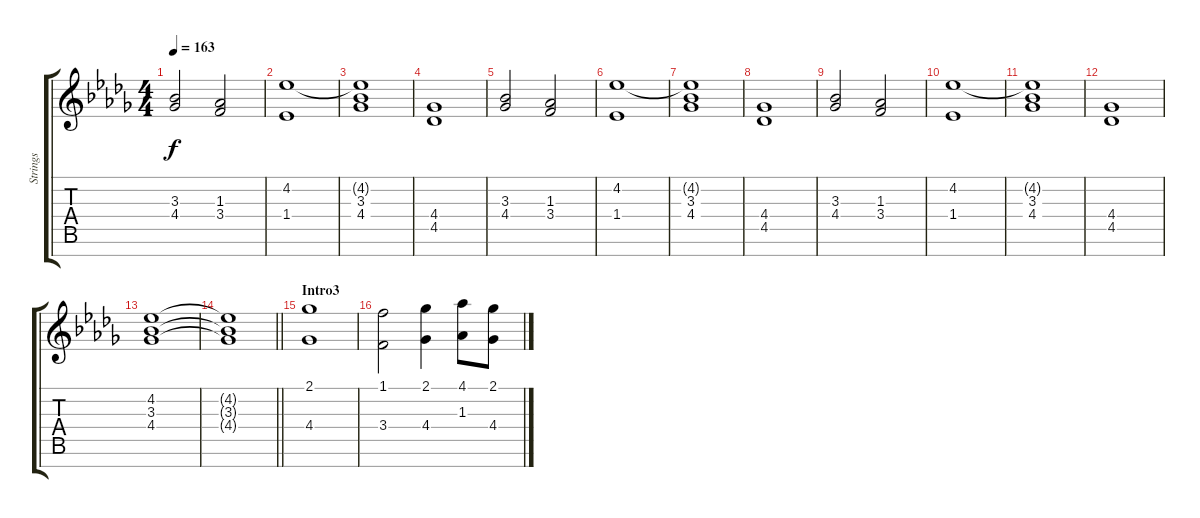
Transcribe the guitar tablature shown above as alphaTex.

\track ("Strings" "Strings") {instrument stringensemble1}
\staff {score tabs}
\tuning (E5 B4 G4 D4 A3 E3 B2) {hide}
\ts (4 4)
\tempo 163
\clef g2
\ks db
(3.3 4.4).2{dy f} (1.3 3.4).2 |
(4.2 1.4).1 |
(4.2{t} 3.3 4.4).1 |
(4.4 4.5).1 |
(3.3 4.4).2 (1.3 3.4).2 |
(4.2 1.4).1 |
(4.2{t} 3.3 4.4).1 |
(4.4 4.5).1 |
(3.3 4.4).2 (1.3 3.4).2 |
(4.2 1.4).1 |
(4.2{t} 3.3 4.4).1 |
(4.4 4.5).1 |
(4.2 3.3 4.4).1 |
\barLineRight lightlight
(4.2{t} 3.3{t} 4.4{t}).1 |
\section ("" "Intro3")
(2.1 4.4).1 |
(1.1 3.4).2 (2.1 4.4).4 (4.1 1.3).8 (2.1 4.4).8
